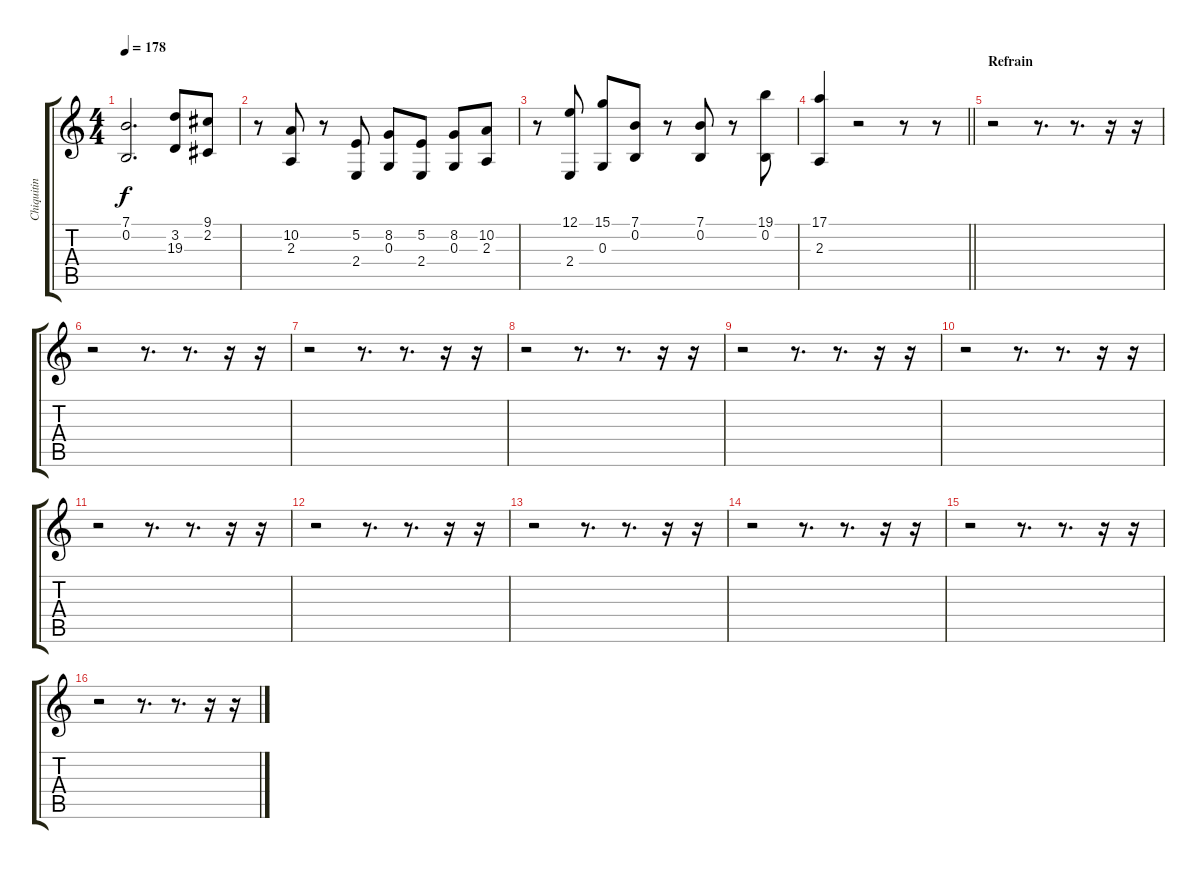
\track ("Chiquitin" "Chiquitin") {instrument trumpet}
\staff {score tabs}
\tuning (E4 B3 G3 D3 A2 E2) {hide}
\ts (4 4)
\tempo 178
\clef g2
\ks c
(7.1 0.2).2{d dy f} (3.2 19.3).8 (9.1 2.2).8 |
r.8 (10.2 2.3).8 r.8 (5.2 2.4).8 (8.2 0.3).8 (5.2 2.4).8 (8.2 0.3).8 (10.2 2.3).8 |
r.8 (12.1 2.4).8 (15.1 0.3).8 (7.1 0.2).8 r.8 (7.1 0.2).8 r.8 (19.1 0.2).8 |
\barLineRight lightlight
(17.1 2.3).4 r.2 r.8 r.8 |
\section ("" "Refrain")
r.2 r.8{d} r.8{d} r.16 r.16 |
r.2 r.8{d} r.8{d} r.16 r.16 |
r.2 r.8{d} r.8{d} r.16 r.16 |
r.2 r.8{d} r.8{d} r.16 r.16 |
r.2 r.8{d} r.8{d} r.16 r.16 |
r.2 r.8{d} r.8{d} r.16 r.16 |
r.2 r.8{d} r.8{d} r.16 r.16 |
r.2 r.8{d} r.8{d} r.16 r.16 |
r.2 r.8{d} r.8{d} r.16 r.16 |
r.2 r.8{d} r.8{d} r.16 r.16 |
r.2 r.8{d} r.8{d} r.16 r.16 |
r.2 r.8{d} r.8{d} r.16 r.16
